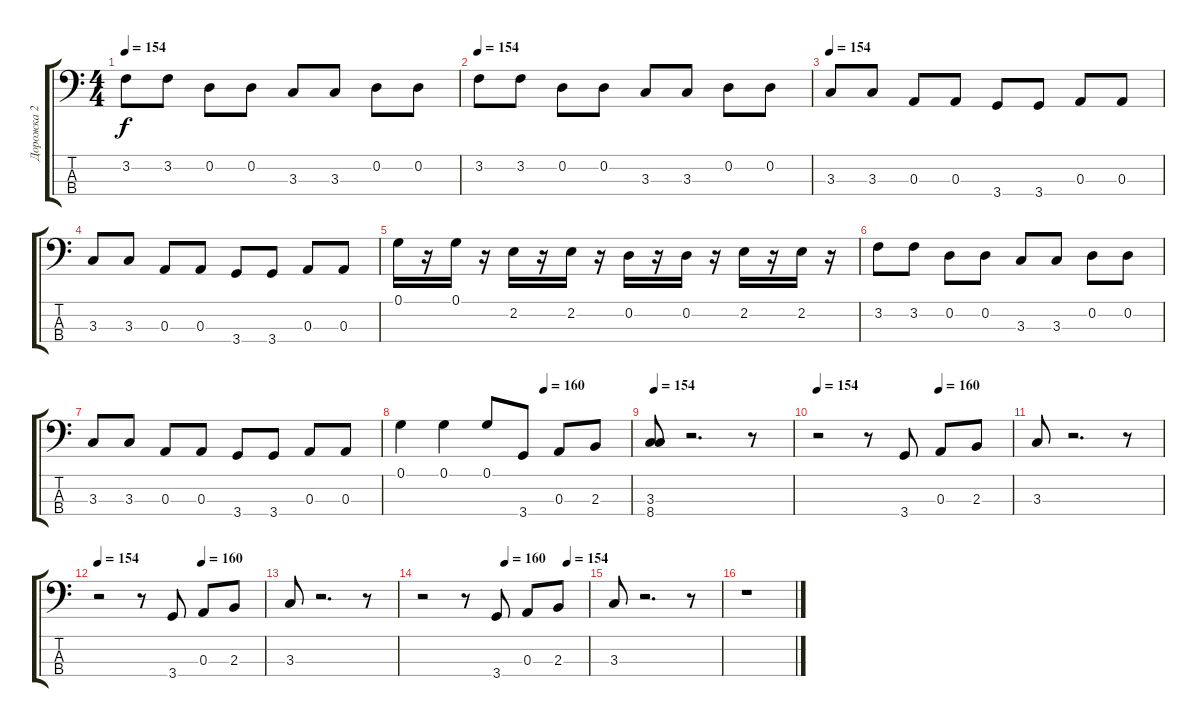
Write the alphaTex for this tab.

\track ("Дорожка 2" "Дорожка 2") {instrument electricbassfinger}
\staff {score tabs}
\tuning (G2 D2 A1 E1) {hide}
\ts (4 4)
\tempo 154
\clef f4
\ks c
3.2.8{dy f} 3.2.8 0.2.8 0.2.8 3.3.8 3.3.8 0.2.8 0.2.8 |
\tempo 154
3.2.8 3.2.8 0.2.8 0.2.8 3.3.8 3.3.8 0.2.8 0.2.8 |
\tempo 154
3.3.8 3.3.8 0.3.8 0.3.8 3.4.8 3.4.8 0.3.8 0.3.8 |
3.3.8 3.3.8 0.3.8 0.3.8 3.4.8 3.4.8 0.3.8 0.3.8 |
0.1.16 r.16 0.1.16 r.16 2.2.16 r.16 2.2.16 r.16 0.2.16 r.16 0.2.16 r.16 2.2.16 r.16 2.2.16 r.16 |
3.2.8 3.2.8 0.2.8 0.2.8 3.3.8 3.3.8 0.2.8 0.2.8 |
3.3.8 3.3.8 0.3.8 0.3.8 3.4.8 3.4.8 0.3.8 0.3.8 |
\tempo (160 0.625)
0.1.4 0.1.4 0.1.8 3.4.8 0.3.8 2.3.8 |
\tempo 154
(3.3 8.4).8 r.2{d} r.8 |
\tempo 154
\tempo (160 0.625)
r.2 r.8 3.4.8 0.3.8 2.3.8 |
3.3.8 r.2{d} r.8 |
\tempo 154
\tempo (160 0.625)
r.2 r.8 3.4.8 0.3.8 2.3.8 |
3.3.8 r.2{d} r.8 |
\tempo (160 0.5)
\tempo (154 0.875)
r.2 r.8 3.4.8 0.3.8 2.3.8 |
3.3.8 r.2{d} r.8 |
r.1
